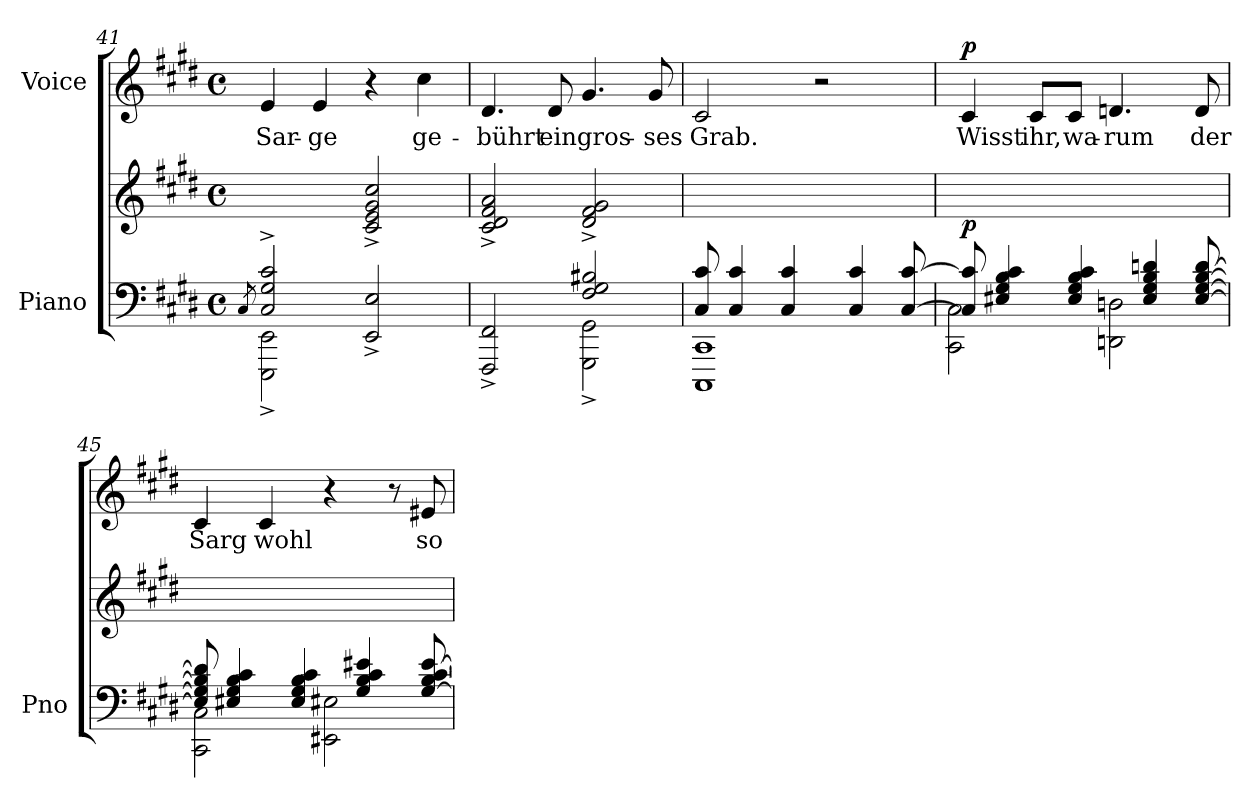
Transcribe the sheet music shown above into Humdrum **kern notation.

**kern	**kern	**dynam	**kern	**text	**dynam
*part2	*part2	*part2	*part1	*part1	*part1
*staff3	*staff2	*staff2/3	*staff1	*staff1	*staff1
*I"Piano	*	*	*I"Voice	*	*
*I'Pno	*	*	*	*	*
*clefF4	*clefG2	*	*clefG2	*	*
*k[f#c#g#d#]	*k[f#c#g#d#]	*	*k[f#c#g#d#]	*	*
*M4/4	*M4/4	*	*M4/4	*	*
*met(c)	*met(c)	*	*met(c)	*	*
=41	=41	=41	=41	=41	=41
8qC#/	.	.	.	.	.
*^	*	*	*	*	*
!	!	!	!	!	!LO:LY:b	!
2C#/^ 2G#/^ 2c#/^	2EEE\^ 2EE\^	2ryy	.	4e/	Sar-	.
!	!	!	!	!	!LO:LY:b	!
.	.	.	.	4e/	-ge	.
2ryy	2EE/^ 2E/^	2c#/^ 2e/^ 2g#/^ 2cc#/^	.	4r	.	.
!	!	!	!	!	!LO:LY:b	!
.	.	.	.	4cc#\	ge-	.
=42	=42	=42	=42	=42	=42	=42
!	!	!	!	!	!LO:LY:b	!
2FFF#/^ 2FF#/^	2ryy	2c#/^ 2d#/^ 2f#/^ 2a/^	.	4.d#/	-bührt	.
!	!	!	!	!	!LO:LY:b	!
.	.	.	.	8d#/	ein	.
!	!	!	!	!	!LO:LY:b	!
2F#/ 2G#/ 2B#X/	2GGG#\^ 2GG#\^	2d#/^ 2f#/^ 2g#/^	.	4.g#/	gros-	.
!	!	!	!	!	!LO:LY:b	!
.	.	.	.	8g#/	-ses	.
=43	=43	=43	=43	=43	=43	=43
!	!	!	!LO:DY:b	!	!LO:LY:b	!
8C#/ 8c#/	1CCC# 1CC#	1ryy	other-dynamics	2c#/	Grab.	.
4C#/ 4c#/	.	.	.	.	.	.
4C#/ 4c#/	.	.	.	.	.	.
.	.	.	.	2r	.	.
4C#/ 4c#/	.	.	.	.	.	.
[8C#/ [8c#/	.	.	.	.	.	.
!!LO:LB:g=z
=44	=44	=44	=44	=44	=44	=44
!	!	!	!LO:DY:b	!	!LO:LY:b	!LO:DY:a
8C#/] 8c#/]	2CC#\ 2C#\	1ryy	p	4c#/	Wisst	p
4E#X/ 4G#/ 4B/ 4c#/	.	.	.	.	.	.
!	!	!	!	!	!LO:LY:b	!
.	.	.	.	8c#/L	ihr,	.
!	!	!	!	!	!LO:LY:b	!
4E#/ 4G#/ 4B/ 4c#/	.	.	.	8c#/J	wa-	.
!	!	!	!	!	!LO:LY:b	!
.	2DDn\ 2Dn\	.	.	4.dn/	-rum	.
4E#/ 4G#/ 4B/ 4dn/	.	.	.	.	.	.
!	!	!	!	!	!LO:LY:b	!
[8E#/ [8G#/ [8B/ [8d/	.	.	.	8d/	der	.
=45	=45	=45	=45	=45	=45	=45
!	!	!	!	!	!LO:LY:b	!
8E#/] 8G#/] 8B/] 8d/]	2CC#\ 2C#\	1ryy	.	4c#/	Sarg	.
4E#X/ 4G#/ 4B/ 4c#/	.	.	.	.	.	.
!	!	!	!	!	!LO:LY:b	!
.	.	.	.	4c#/	wohl	.
4E#/ 4G#/ 4B/ 4c#/	.	.	.	.	.	.
.	2EE#X\ 2E#X\	.	.	4r	.	.
4G#/ 4B/ 4c#/ 4e#X/	.	.	.	.	.	.
.	.	.	.	8r	.	.
!	!	!	!	!	!LO:LY:b	!
[8G#/ [8B/ [8c#/ [8e#/	.	.	.	8e#X/	so	.
*v	*v	*	*	*	*	*
=	=	=	=	=	=
*-	*-	*-	*-	*-	*-
